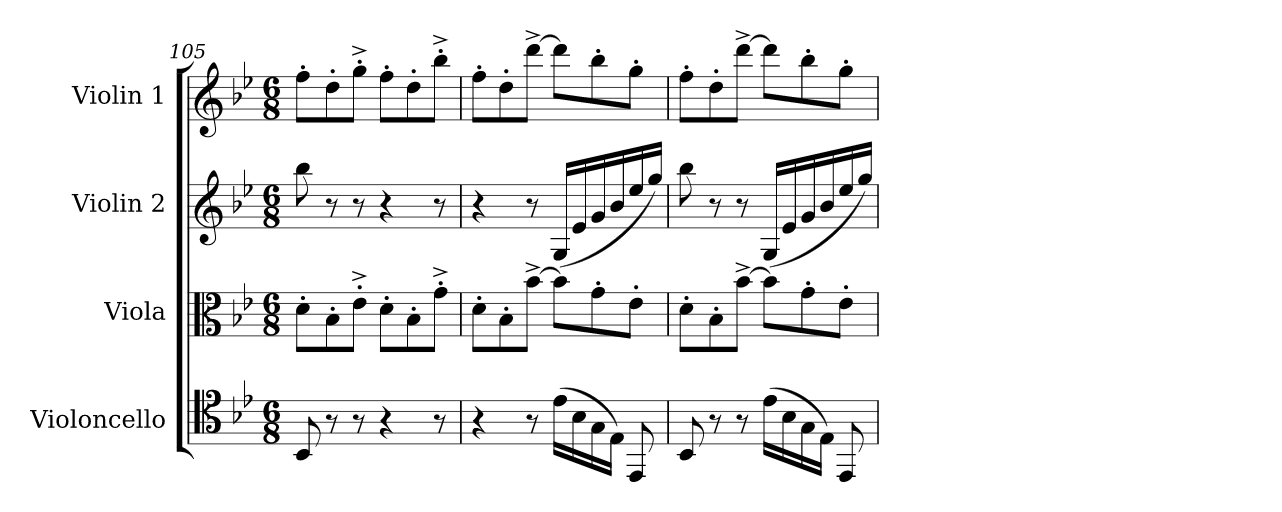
**kern	**kern	**kern	**kern
*part4	*part3	*part2	*part1
*staff4	*staff3	*staff2	*staff1
*I"Violoncello	*I"Viola	*I"Violin 2	*I"Violin 1
*I'Vc	*I'Vla	*I'Vln	*I'Vln
!!LO:LB:g=z
*clefC4	*clefC3	*clefG2	*clefG2
*k[b-e-]	*k[b-e-]	*k[b-e-]	*k[b-e-]
*M6/8	*M6/8	*M6/8	*M6/8
=105	=105	=105	=105
8BB-/	8d'\L	8bb-\	8ff'\L
8r	8B-'\	8r	8dd'\
8r	8e-'^\J	8r	8gg'^\J
4r	8d'\L	4r	8ff'\L
.	8B-'\	.	8dd'\
8r	8g'^\J	8r	8bb-'^\J
!!LO:PB:g=z
=106	=106	=106	=106
4r	8d'\L	4r	8ff'\L
.	8B-'\	.	8dd'\
8r	[8b-^\J	8r	[8ddd^\J
(16e-\LL	8b-\L]	(16G/LL	8ddd\L]
16B-\	.	16e-/	.
16G\	8g'\	16g/	8bb-'\
16E-\JJ)	.	16b-/	.
8EE-/	8e-'\J	16ee-/	8gg'\J
.	.	16gg/JJ)	.
=107	=107	=107	=107
8BB-/	8d'\L	8bb-\	8ff'\L
8r	8B-'\	8r	8dd'\
8r	[8b-^\J	8r	[8ddd^\J
(16e-\LL	8b-\L]	(16G/LL	8ddd\L]
16B-\	.	16e-/	.
16G\	8g'\	16g/	8bb-'\
16E-\JJ)	.	16b-/	.
8EE-/	8e-'\J	16ee-/	8gg'\J
.	.	16gg/JJ)	.
=	=	=	=
*-	*-	*-	*-
